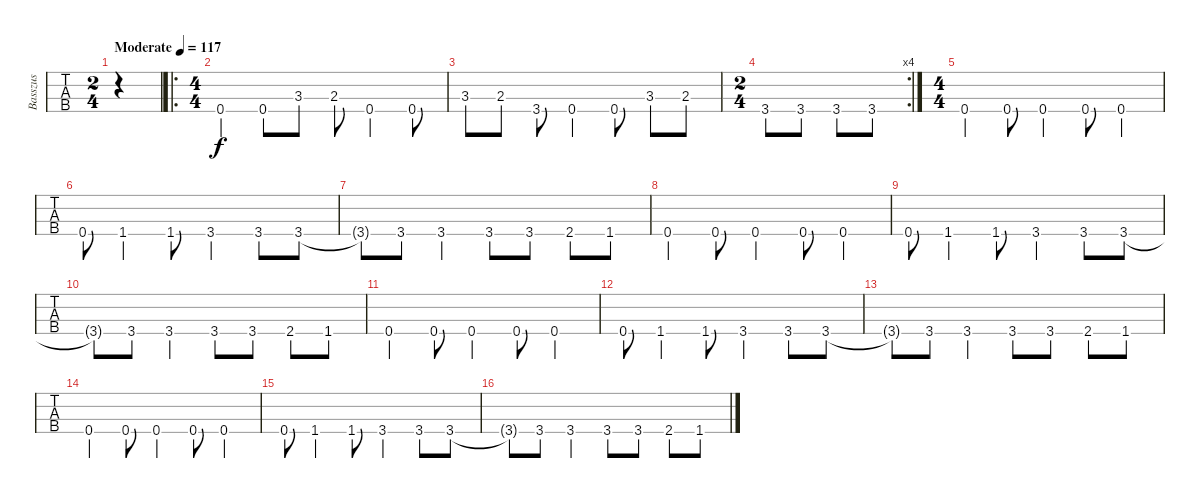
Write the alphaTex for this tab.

\track ("Basszus" "Basszus") {instrument electricbassfinger}
\staff {tabs}
\tuning (G2 D2 A1 E1) {hide}
\ts (2 4)
\tempo (117 "Moderate")
\clef f4
\ks c
|
\ro
\ts (4 4)
0.4.4 0.4.8 3.3.8 2.3.8 0.4.4 0.4.8 |
3.3.8 2.3.8 3.4.8 0.4.4 0.4.8 3.3.8 2.3.8 |
\rc 4
\ts (2 4)
3.4.8 3.4.8 3.4.8 3.4.8 |
\ts (4 4)
0.4.4 0.4.8 0.4.4 0.4.8 0.4.4 |
0.4.8 1.4.4 1.4.8 3.4.4 3.4.8 3.4.8 |
3.4{t}.8 3.4.8 3.4.4 3.4.8 3.4.8 2.4.8 1.4.8 |
0.4.4 0.4.8 0.4.4 0.4.8 0.4.4 |
0.4.8 1.4.4 1.4.8 3.4.4 3.4.8 3.4.8 |
3.4{t}.8 3.4.8 3.4.4 3.4.8 3.4.8 2.4.8 1.4.8 |
0.4.4 0.4.8 0.4.4 0.4.8 0.4.4 |
0.4.8 1.4.4 1.4.8 3.4.4 3.4.8 3.4.8 |
3.4{t}.8 3.4.8 3.4.4 3.4.8 3.4.8 2.4.8 1.4.8 |
0.4.4 0.4.8 0.4.4 0.4.8 0.4.4 |
0.4.8 1.4.4 1.4.8 3.4.4 3.4.8 3.4.8 |
3.4{t}.8 3.4.8 3.4.4 3.4.8 3.4.8 2.4.8 1.4.8
